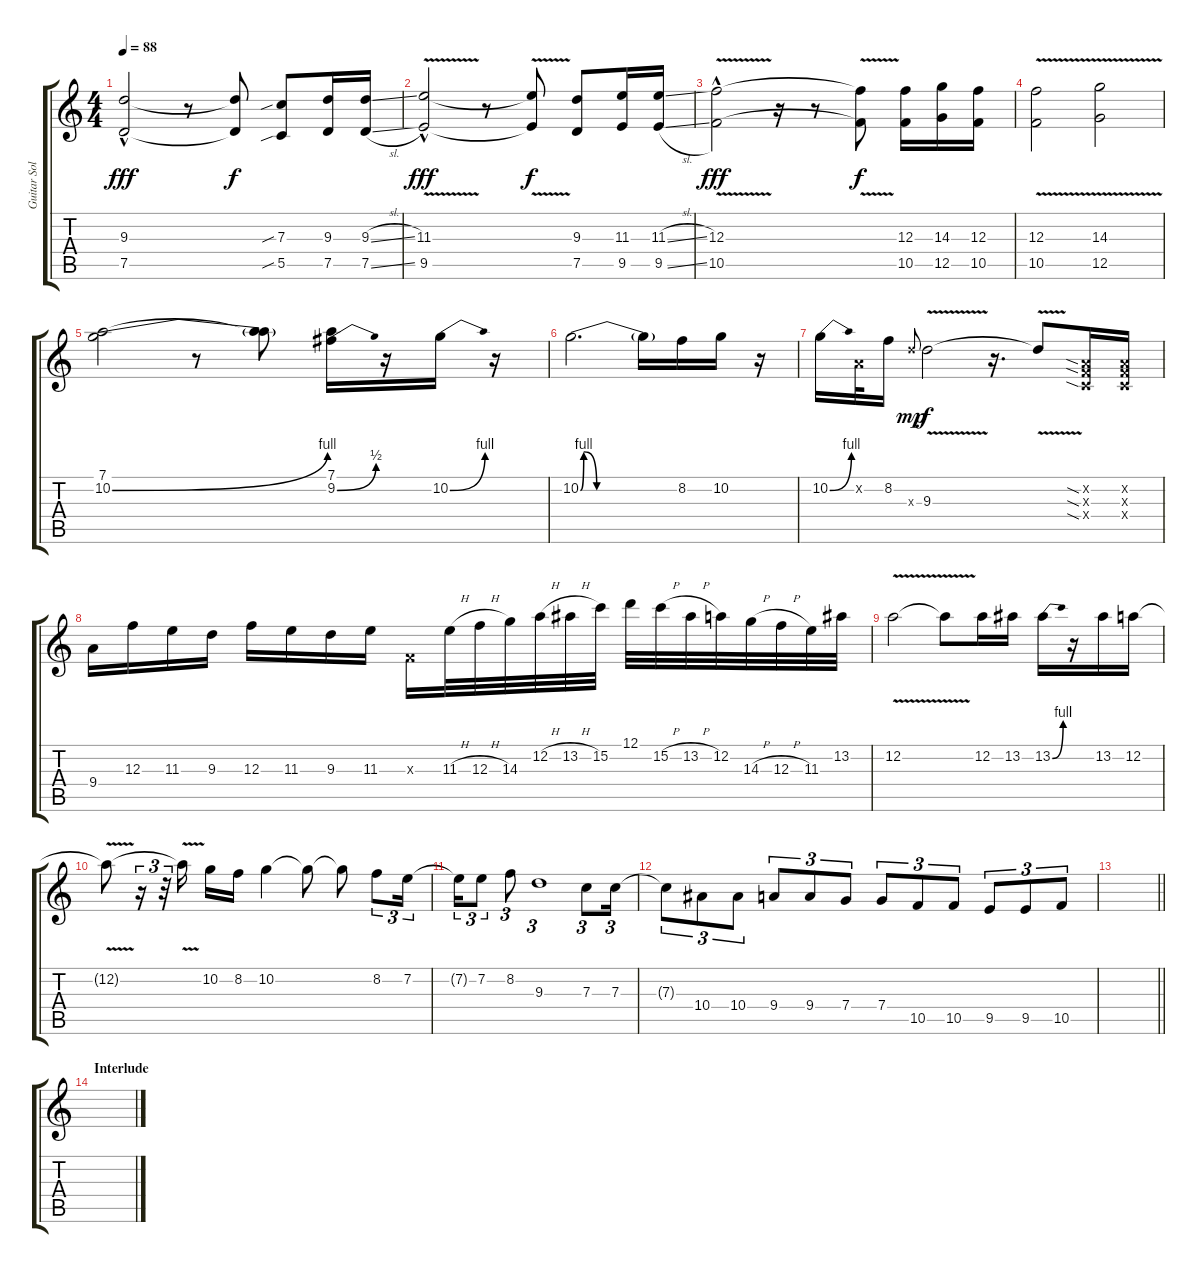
\track ("Guitar Solo" "Guitar Sol") {instrument distortionguitar}
\staff {score tabs}
\tuning (D4 A3 F3 C3 G2 D2) {hide}
\ts (4 4)
\tempo 88
\clef g2
\ks c
(9.3 7.5{hac}).2{dy fff} r.8 (9.3{t} 7.5{t}).8{dy f} (7.3{sib} 5.5{sib}).8 (9.3 7.5).16 (9.3{sl} 7.5{sl}).16 |
(11.3{v} 9.5{v hac}).2{dy fff} r.8 (11.3{t} 9.5{t}).8{dy f} (9.3 7.5).8 (11.3 9.5).16 (11.3{sl} 9.5{sl}).16 |
(12.3{v} 10.5{v hac}).2{dy fff} r.16 r.8 (12.3{t} 10.5{t}).8{dy f} (12.3 10.5).16 (14.3 12.5).16 (12.3 10.5).16 |
(12.3{v} 10.5{v}).2 (14.3{v} 12.5{v}).2 |
(7.1 10.2{be (bend 0 0 60 4)}).2 r.8 (7.1{t} 10.2{t}).8 (7.1 9.2{be (bend 0 0 60 2)}).16 r.16 10.2{be (bend 0 0 60 4)}.16 r.16 |
10.2{be (custom 0 0 2 4 10 0 60 0)}.2{d} 10.2{t}.16 8.2.16 10.2.16 r.16 |
10.2{be (bend 0 0 60 4)}.16 0.2{x}.32 8.2.16 9.3{x}.8{gr onbeat dy mp} 9.3{v}.2{dy f} r.16{d} 9.3{t}.8 (0.2{sia x} 0.3{sia x} 0.4{sia x}).16 (0.2{x} 0.3{x} 0.4{x}).16 |
9.4.16 12.3.16 11.3.16 9.3.16 12.3.16 11.3.16 9.3.16 11.3.16 0.3{x}.16 11.3{h}.32 12.3{h}.32 14.3.32 12.2{h}.32 13.2{h}.32 15.2.32 12.1.32 15.2{h}.32 13.2{h}.32 12.2.32 14.3{h}.32 12.3{h}.32 11.3.32 13.2.32 |
12.2{v}.2 12.2{t}.8 12.2.16 13.2.16 13.2{be (bend 0 0 60 4)}.16 r.16 13.2.16 12.2.16 |
12.2{v t}.8 r.16{tu (3 2)} r.32{tu (3 2)} 12.2{t}.16 10.2.16 8.2.16 10.2.4 10.2{t}.8 10.2{t}.8 8.2.8{tu (3 2)} 7.2.16{tu (3 2)} |
7.2{t}.16{tu (3 2)} 7.2.8{tu (3 2)} 8.2.8{tu (3 2)} 9.3.1{tu (3 2)} 7.3.8{tu (3 2)} 7.3.16{tu (3 2)} |
7.3{t}.8{tu (3 2)} 10.4.8{tu (3 2)} 10.4.8{tu (3 2)} 9.4.8{tu (3 2)} 9.4.8{tu (3 2)} 7.4.8{tu (3 2)} 7.4.8{tu (3 2)} 10.5.8{tu (3 2)} 10.5.8{tu (3 2)} 9.5.8{tu (3 2)} 9.5.8{tu (3 2)} 10.5.8{tu (3 2)} |
\barLineRight lightlight
|
\section ("" "Interlude")
